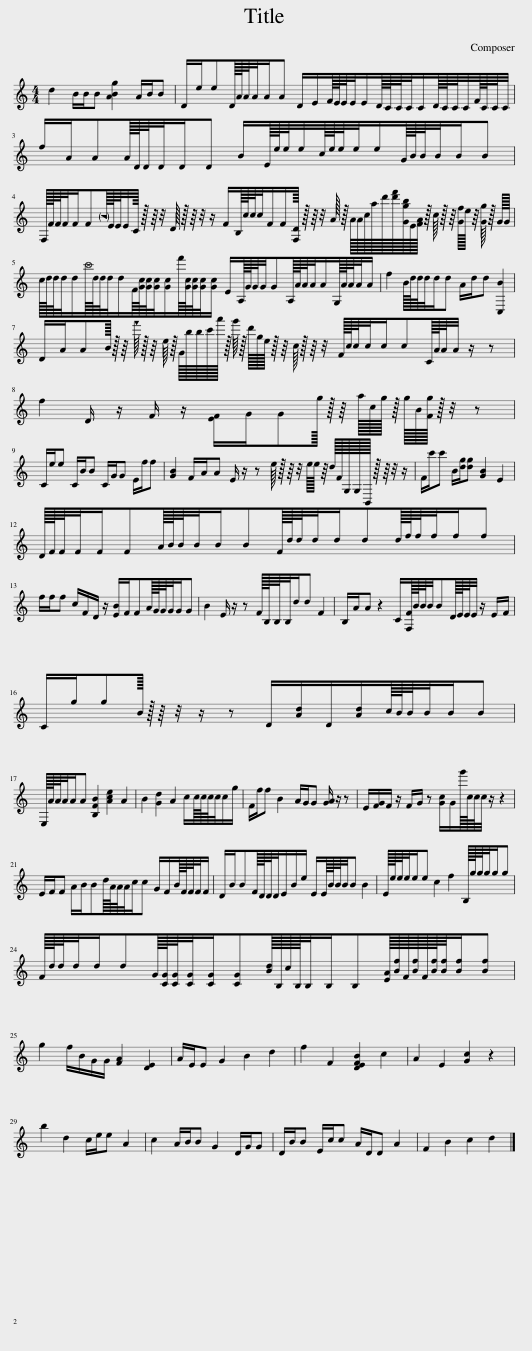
X:1
L:1/8
M:4/4
I:linebreak $
K:C
V:1 treble
V:1
 d2 B/B/B [ABg]2 A/B/B | D/e/eD/16A/16A/8A/4A/A D/E/F/16E/16E/8E/4E/D/16C/16C/8C/4C/D/16C/16C/8C/4F/16C/16C/8C/4 |$ f/A/AA/16D/16D/8D/4D/D B/E/16e/16e/8e/4c/16e/16e/8e/4e/G/16B/16B/8B/4B/B |$ F,/16F/16F/8F/4F/FB/16E/16E/8E/4C/16 z/16 z/8 z/4 D/16 z/16 z/8 z/4 z/ F/B,/16c/16c/8c/4F/F/[F,D]/16 z/16 z/8 z/4 A/16 z/16 A/16A/16c/16a/16d'/16[d'f']/16[Ggb]/16E/16[FA]/16 z/16 c/16 z/16 z/8 [Gf]/16e/16 z/8 [Gg]/16 z/16 G/16G/16 |$ c/16d/16d/8d/4d/c'/16d/16d/8d/4d/F/16[Gc]/16[Gc]/8[Gc]/4[Gc]/f'/16[Gc]/16[Gc]/8[Gc]/4[Gc]/ E/A,/16G/16G/8G/4GA,/16A/16A/8A/4A/G,/16A/16A/8A/4A/ | %5
 f2 B/16d/16d/8d/4d/d A/d/d [C,B]2 |$ D/A/AB/16 z/16 z/8 f'/16 z/16 z/8 e/16 z/16 G/16b/16b/16c'/16a'/16 z/16 g'/16 z/16 d'/16g/16e/16 z/16 z/8 c/16 z/16 z/8 z/4 F/16c/16c/8c/4c/cC/16A/16A/8A/4 z/ z |$ f2 D/ z/ F/ z/ [EF]/G/Gg/16 z/16 z/8 a/16c/16g/16 z/16 g/16B/16[Fg]/16 z/16 z/4 z |$ C/e/e C/B/B C/G/G E/f/f | [GB]2 F/A/A E/ z/ z e/16 z/16 z/8 z/4 e/16e/16 z/8 d/16F/16G,/16G,/16B,,/16 z/16 z/8 z/4 z/ | %10
 F/c'/c' B/[dg]/[dg] [GB]2 E2 |$ D/16F/16F/8F/4F/FA/16B/16B/8B/4B/BF/16d/16d/8d/4d/dd/16f/16f/8f/4f/f |$ f/f/f c/F/D/ z/ [EB]/F/FA/16G/16G/8G/4G/G | B2 E/ z/ z F/16B,/16B,/8B,/4d/d F2 | B,/A/A z2 C/[F,F]/16B/16B/8B/4BD/16E/16E/8E/4 z/ E/F/ |$ %15
 C/g/gB/16 z/16 z/8 z/4 z/ z D/[Ad]/D/[Ad]/c/16B/16B/8B/4B/B |$ E,/16A/16A/8A/4A/A [B,FB]2 [Ace]2 A2 | B2 [Gd]2 A2 c/c/16c/16c/8c/4c/g/ | F/f/f B2 A/G/G [GA]/ z/ z | E/[FG]/F/ z/ F/G/ z [Gc]/G/g'/16c/16c/8c/4 z/ z2 |$ %20
 E/F/F A/B/Bd/16A/16A/8A/4c/c G/F/B/16F/16F/8F/4F/ | D/B/BF/16D/16D/8D/4E/B/e/ E/E/16B/16B/8B/4B B2 | E/16e/16e/8e/4e/e c2 f2 B,/16g/16g/8g/4g/g |$ F/16d/16d/8d/4d/dG/16[CG]/16[CG]/8[CG]/4[CG]/[CG][Bd]/16B,/16c/16B,/16B,/4B,/B,[EA]/16[Bf]/16F/16[Bf]/16F/16[Bf]/16[Bf]/8[Bf]/[Bf] |$ g2 f/B/G/G/ [FA]2 [DE]2 | %25
 A/E/E G2 B2 d2 | f2 F2 [DEFB]2 c2 | A2 E2 [Gc]2 z2 |$ b2 d2 c/e/e A2 | c2 A/B/B G2 D/G/G | %30
 D/B/B E/c/c A/D/D A2 | F2 B2 c2 d2 |] %32
